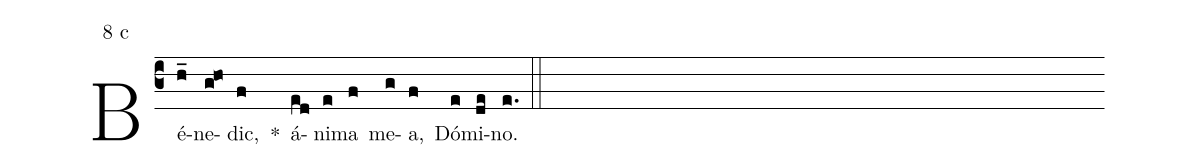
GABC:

mode:8 c;
%%
(c3) Bé(h_)ne(g@ho)dic,(f) *() á(ed)ni(e)ma(f) me(g)a,(f) Dó(e)mi(de)no.(e.) (::)
